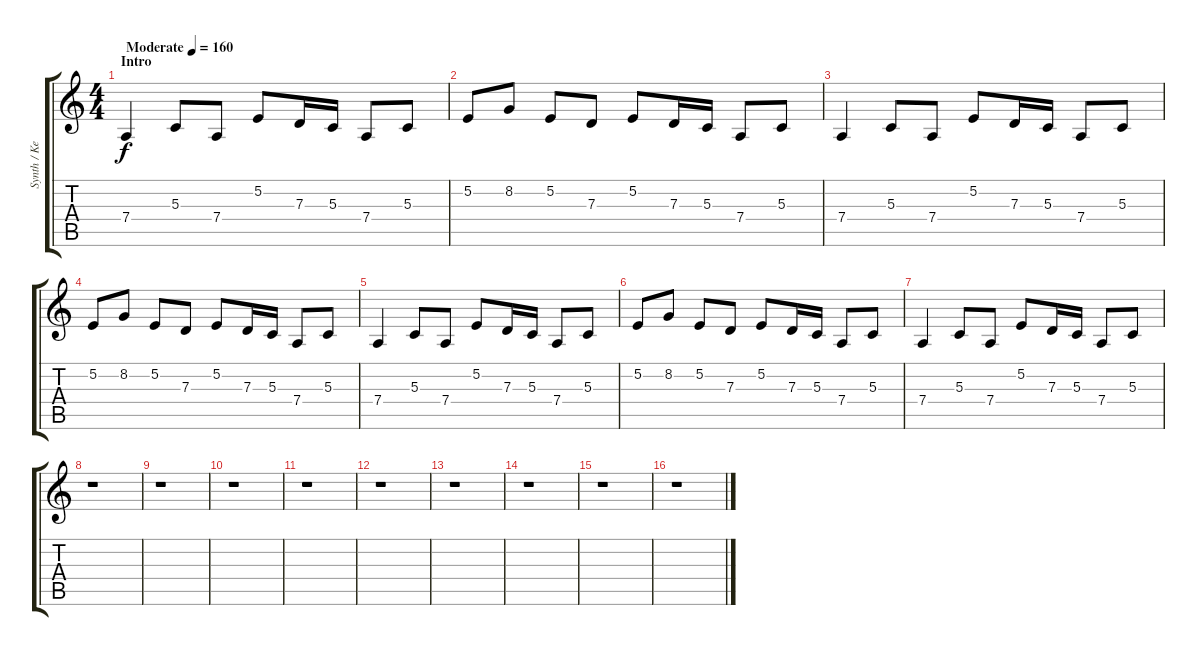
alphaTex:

\track ("Synth / Keyboard" "Synth / Ke") {instrument lead3calliope}
\staff {score tabs}
\tuning (E4 B3 G3 D3 A2 E2) {hide}
\ts (4 4)
\section ("" "Intro")
\tempo (160 "Moderate")
\clef g2
\ks c
7.4.4{dy f instrument lead3calliope} 5.3.8 7.4.8 5.2.8 7.3.16 5.3.16 7.4.8 5.3.8 |
5.2.8 8.2.8 5.2.8 7.3.8 5.2.8 7.3.16 5.3.16 7.4.8 5.3.8 |
7.4.4 5.3.8 7.4.8 5.2.8 7.3.16 5.3.16 7.4.8 5.3.8 |
5.2.8 8.2.8 5.2.8 7.3.8 5.2.8 7.3.16 5.3.16 7.4.8 5.3.8 |
7.4.4 5.3.8 7.4.8 5.2.8 7.3.16 5.3.16 7.4.8 5.3.8 |
5.2.8 8.2.8 5.2.8 7.3.8 5.2.8 7.3.16 5.3.16 7.4.8 5.3.8 |
7.4.4 5.3.8 7.4.8 5.2.8 7.3.16 5.3.16 7.4.8 5.3.8 |
r.1 |
r.1 |
r.1 |
r.1 |
r.1 |
r.1 |
r.1 |
r.1 |
r.1
